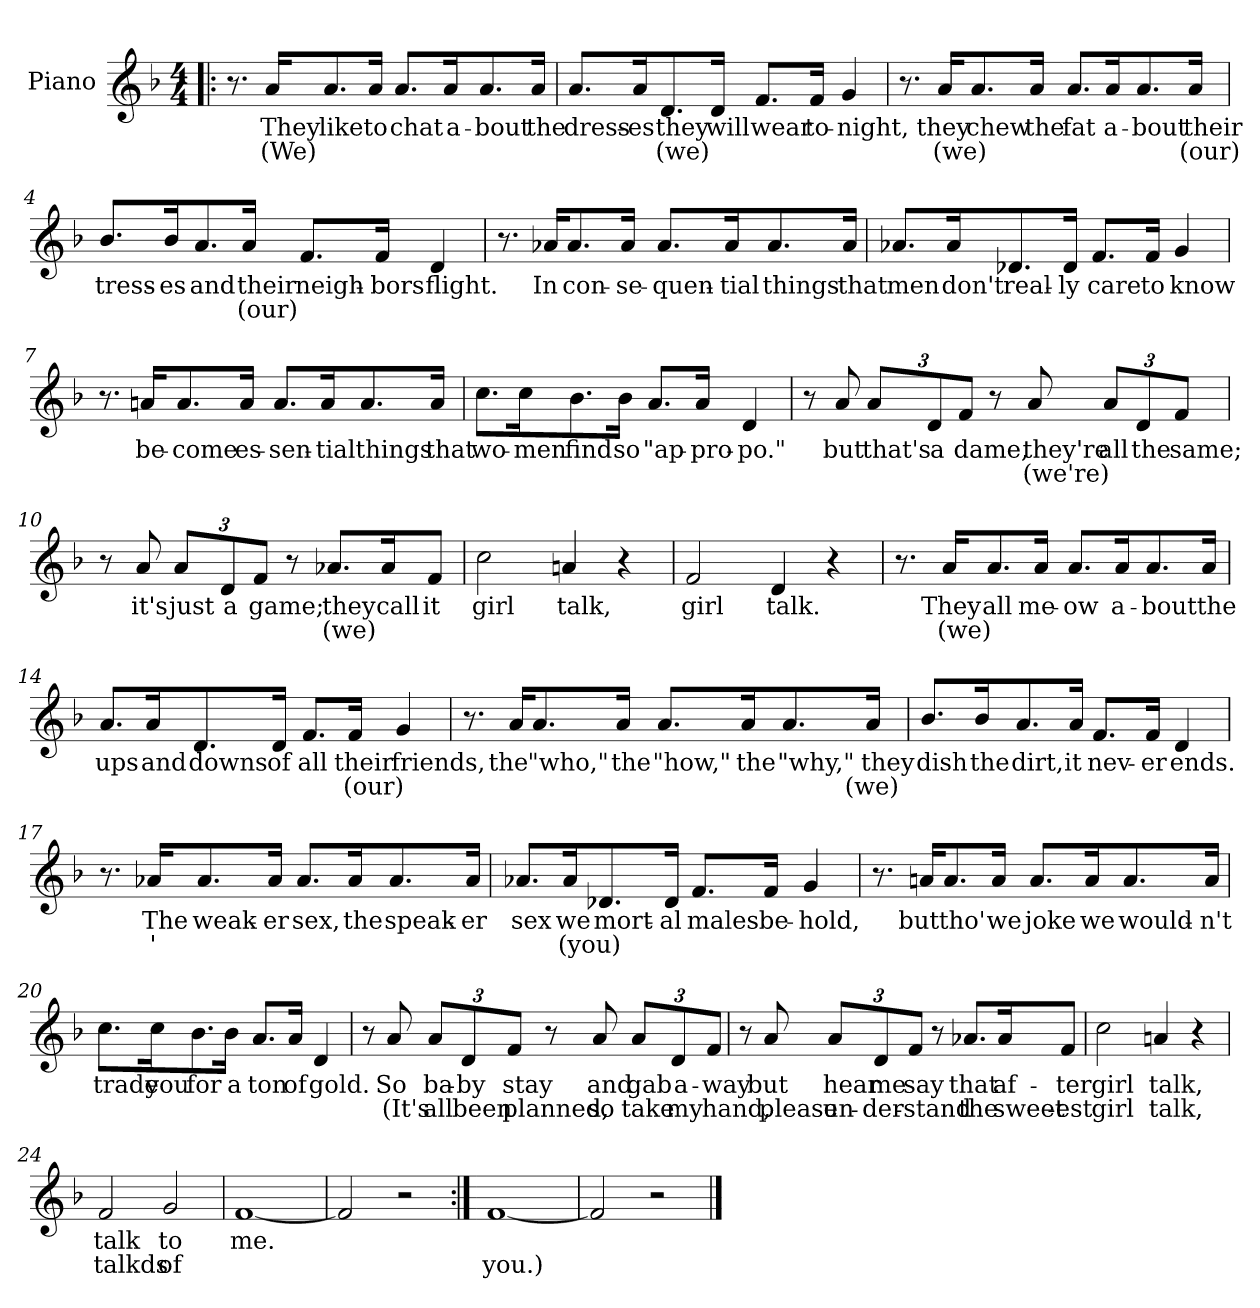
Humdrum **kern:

**kern	**text	**text
*part1	*part1	*part1
*staff1	*staff1	*staff1
*I"Piano	*	*
*I'Pno.	*	*
*clefG2	*	*
*k[b-]	*	*
*F:	*	*
*M4/4	*	*
=1!|:	=1!|:	=1!|:
8.r	.	.
16a/KL	They	(We)
8.a/	like	.
16a/Jk	to	.
8.a/L	chat	.
16a/K	a-	.
8.a/	-bout	.
16a/Jk	the	.
=2	=2	=2
8.a/L	dress-	.
16a/K	-es	.
8.d/	they	(we)
16d/Jk	will	.
8.f/L	wear	.
16f/Jk	to-	.
4g/	-night,	.
!!LO:LB:g=z
=3	=3	=3
8.r	.	.
16a/KL	they	(we)
8.a/	chew	.
16a/Jk	the	.
8.a/L	fat	.
16a/K	a-	.
8.a/	-bout	.
16a/Jk	their	(our)
=4	=4	=4
8.b-/L	tress-	.
16b-/K	-es	.
8.a/	and	.
16a/Jk	their	(our)
8.f/L	neigh-	.
16f/Jk	-bors	.
4d/	flight.	.
!!LO:LB:g=z
=5	=5	=5
8.r	.	.
16a-X/KL	In	.
8.a-/	con-	.
16a-/Jk	-se-	.
8.a-/L	-quen-	.
16a-/K	-tial	.
8.a-/	things	.
16a-/Jk	that	.
=6	=6	=6
8.a-X/L	men	.
16a-/K	don't	.
8.d-X/	real-	.
16d-/Jk	-ly	.
8.f/L	care	.
16f/Jk	to	.
4g/	know	.
!!LO:LB:g=z
=7	=7	=7
8.r	.	.
16an/KL	be-	.
8.a/	-come	.
16a/Jk	es-	.
8.a/L	-sen-	.
16a/K	-tial	.
8.a/	things	.
16a/Jk	that	.
=8	=8	=8
8.cc\L	wo-	.
16cc\K	-men	.
8.b-\	find	.
16b-\Jk	so	.
8.a/L	"ap-	.
16a/Jk	-pro-	.
4d/	-po."	.
!!LO:LB:g=z
=9	=9	=9
8r	.	.
8a/	but	.
*Xbrackettup	*	*
12a/L	that's	.
12d/	a	.
12f/J	dame,	.
8r	.	.
8a/	they're	(we're)
12a/L	all	.
12d/	the	.
12f/J	same;	.
=10	=10	=10
8r	.	.
8a/	it's	.
12a/L	just	.
12d/	a	.
12f/J	game;	.
8r	.	.
8.a-X/L	they	(we)
16a-/K	call	.
8f/J	it	.
!!LO:LB:g=z
=11	=11	=11
2cc\	girl	.
4an/	talk,	.
4r	.	.
=12	=12	=12
2f/	girl	.
4d/	talk.	.
4r	.	.
=13	=13	=13
8.r	.	.
16a/KL	They	(we)
8.a/	all	.
16a/Jk	me-	.
8.a/L	-ow	.
16a/K	a-	.
8.a/	-bout	.
16a/Jk	the	.
!!LO:LB:g=z
=14	=14	=14
8.a/L	ups	.
16a/K	and	.
8.d/	downs	.
16d/Jk	of	.
8.f/L	all	.
16f/Jk	their	(our)
4g/	friends,	.
=15	=15	=15
8.r	.	.
16a/KL	the	.
8.a/	"who,"	.
16a/Jk	the	.
8.a/L	"how,"	.
16a/K	the	.
8.a/	"why,"	.
16a/Jk	they	(we)
!!LO:PB:g=z
=16	=16	=16
8.b-/L	dish	.
16b-/K	the	.
8.a/	dirt,	.
16a/Jk	it	.
8.f/L	nev-	.
16f/Jk	-er	.
4d/	ends.	.
=17	=17	=17
8.r	.	.
16a-X/KL	The	'
8.a-/	weak-	.
16a-/Jk	-er	.
8.a-/L	sex,	.
16a-/K	the	.
8.a-/	speak-	.
16a-/Jk	-er	.
!!LO:LB:g=z
=18	=18	=18
8.a-X/L	sex	.
16a-/K	we	(you)
8.d-X/	mort-	.
16d-/Jk	-al	.
8.f/L	males	.
16f/Jk	be-	.
4g/	-hold,	.
=19	=19	=19
8.r	.	.
16an/KL	but	.
8.a/	tho'	.
16a/Jk	we	.
8.a/L	joke	.
16a/K	we	.
8.a/	would-	.
16a/Jk	-n't	.
!!LO:LB:g=z
=20	=20	=20
8.cc\L	trade	.
16cc\K	you	.
8.b-\	for	.
16b-\Jk	a	.
8.a/L	ton	.
16a/Jk	of	.
4d/	gold.	.
=21	=21	=21
8r	.	.
8a/	So	(It's
12a/L	ba-	all
12d/	-by	been
12f/J	stay	planned,
8r	.	.
8a/	and	so
12a/L	gab	take
12d/	a-	my
12f/J	-way	hand,
!!LO:LB:g=z
=22	=22	=22
8r	.	.
8a/	but	please
12a/L	hear	un-
12d/	me	-der-
12f/J	say	-stand
8r	.	.
8.a-X/L	that	the
16a-/K	af-	sweet-
8f/J	-ter	-est
=23	=23	=23
2cc\	girl	girl
4an/	talk,	talk,
4r	.	.
!!LO:LB:g=z
=24	=24	=24
2f/	talk	talkds
2g/	to	of
=25	=25	=25
[1f	me.	.
=26	=26	=26
2f/]	.	.
2r	.	.
=27:|!	=27:|!	=27:|!
[1f	.	you.)
=28	=28	=28
2f/]	.	.
2r	.	.
==	==	==
*-	*-	*-
